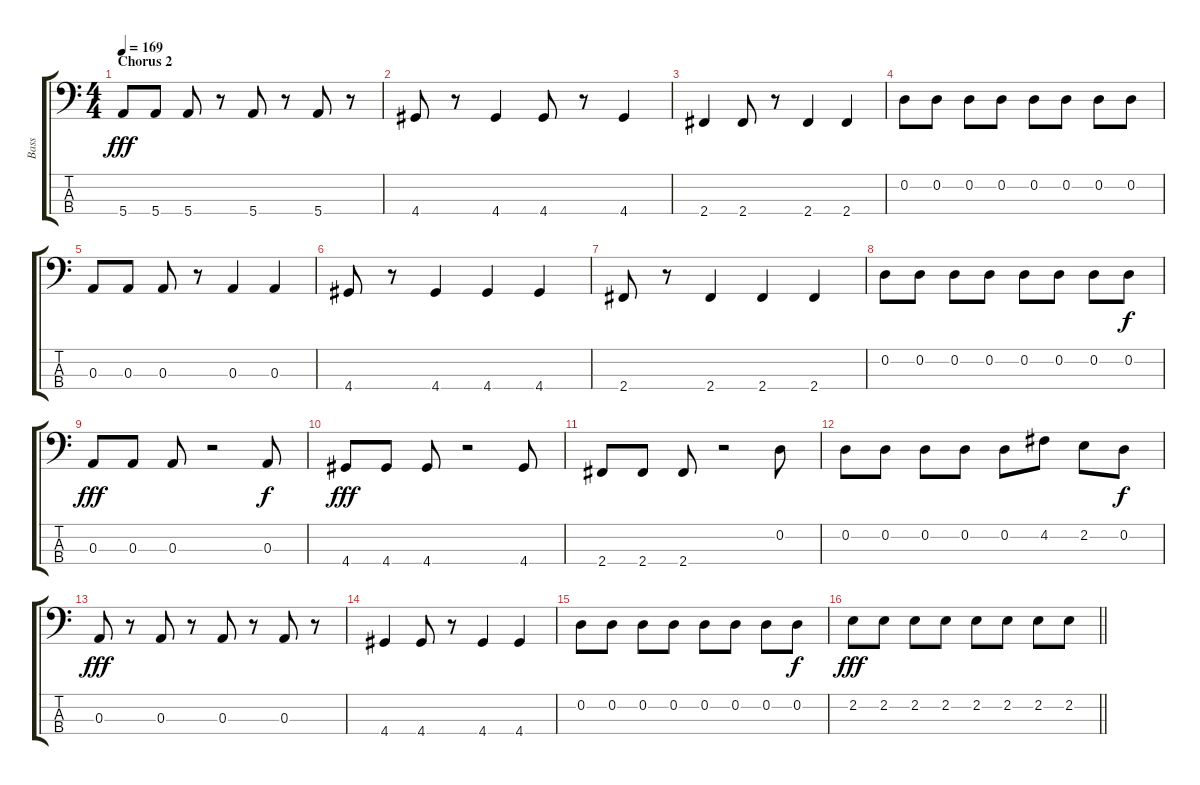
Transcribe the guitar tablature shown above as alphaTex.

\track ("Bass" "Bass") {instrument slapbass1}
\staff {score tabs}
\tuning (G2 D2 A1 E1) {hide}
\ts (4 4)
\section ("" "Chorus 2")
\tempo 169
\clef f4
\ks c
5.4.8{dy fff} 5.4.8 5.4.8 r.8 5.4.8 r.8 5.4.8 r.8 |
4.4.8 r.8 4.4.4 4.4.8 r.8 4.4.4 |
2.4.4 2.4.8 r.8 2.4.4 2.4.4 |
0.2.8 0.2.8 0.2.8 0.2.8 0.2.8 0.2.8 0.2.8 0.2.8 |
0.3.8 0.3.8 0.3.8 r.8 0.3.4 0.3.4 |
4.4.8 r.8 4.4.4 4.4.4 4.4.4 |
2.4.8 r.8 2.4.4 2.4.4 2.4.4 |
0.2.8 0.2.8 0.2.8 0.2.8 0.2.8 0.2.8 0.2.8 0.2.8{dy f} |
0.3.8{dy fff} 0.3.8 0.3.8 r.2 0.3.8{dy f} |
4.4.8{dy fff} 4.4.8 4.4.8 r.2 4.4.8 |
2.4.8 2.4.8 2.4.8 r.2 0.2.8 |
0.2.8 0.2.8 0.2.8 0.2.8 0.2.8 4.2.8 2.2.8 0.2.8{dy f} |
0.3.8{dy fff} r.8 0.3.8 r.8 0.3.8 r.8 0.3.8 r.8 |
4.4.4 4.4.8 r.8 4.4.4 4.4.4 |
0.2.8 0.2.8 0.2.8 0.2.8 0.2.8 0.2.8 0.2.8 0.2.8{dy f} |
\barLineRight lightlight
2.2.8{dy fff} 2.2.8 2.2.8 2.2.8 2.2.8 2.2.8 2.2.8 2.2.8
